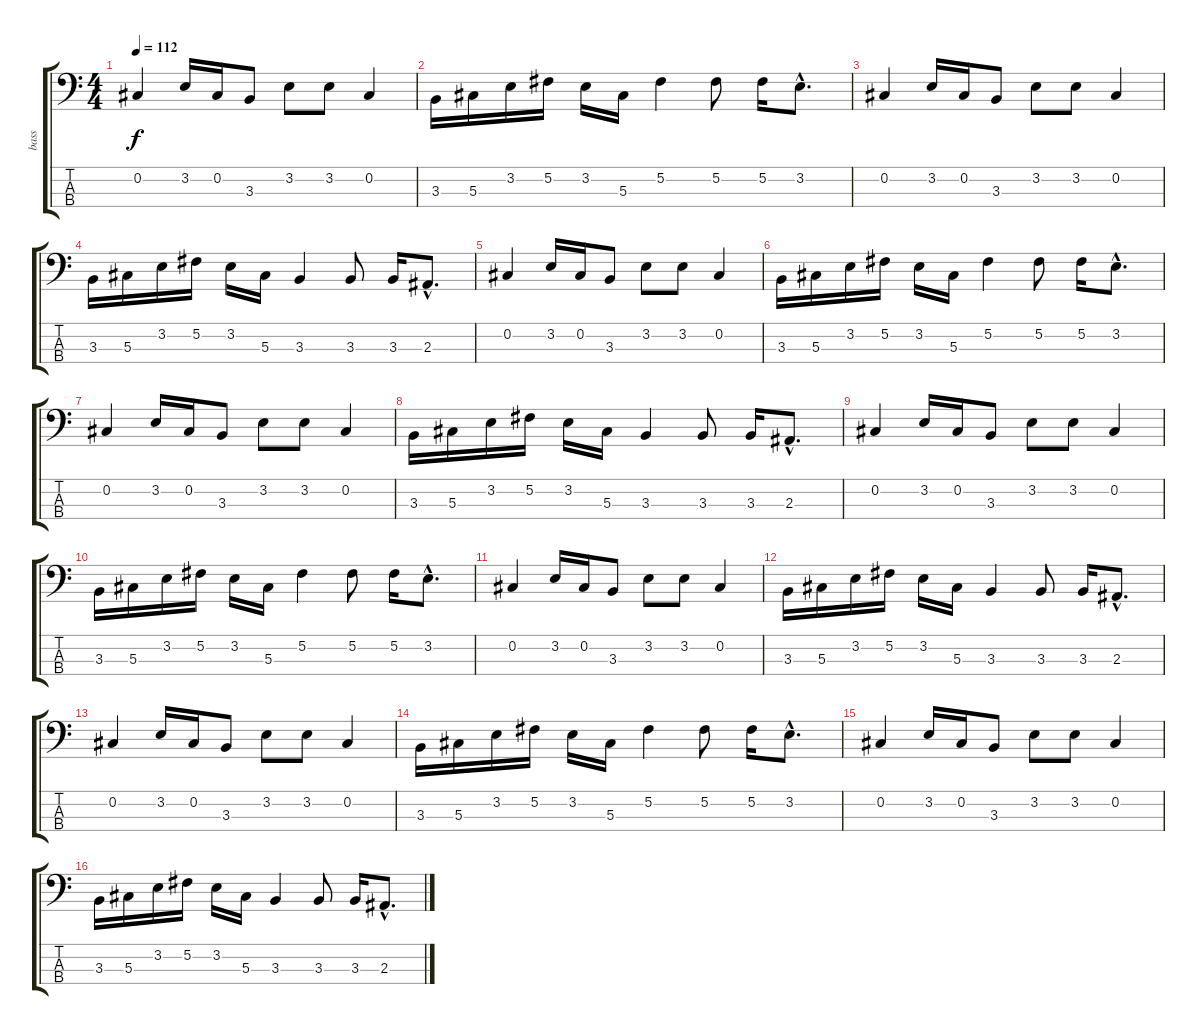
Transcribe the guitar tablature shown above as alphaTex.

\track ("bass" "bass") {instrument electricbasspick}
\staff {score tabs}
\tuning (Gb2 Db2 Ab1 Eb1) {hide}
\ts (4 4)
\tempo 112
\clef f4
\ks c
0.2.4{dy f instrument electricbasspick} 3.2.16 0.2.16 3.3.8 3.2.8 3.2.8 0.2.4 |
3.3.16 5.3.16 3.2.16 5.2.16 3.2.16 5.3.16 5.2.4 5.2.8 5.2.16 3.2{hac}.8{d} |
0.2.4 3.2.16 0.2.16 3.3.8 3.2.8 3.2.8 0.2.4 |
3.3.16 5.3.16 3.2.16 5.2.16 3.2.16 5.3.16 3.3.4 3.3.8 3.3.16 2.3{hac}.8{d} |
0.2.4 3.2.16 0.2.16 3.3.8 3.2.8 3.2.8 0.2.4 |
3.3.16 5.3.16 3.2.16 5.2.16 3.2.16 5.3.16 5.2.4 5.2.8 5.2.16 3.2{hac}.8{d} |
0.2.4 3.2.16 0.2.16 3.3.8 3.2.8 3.2.8 0.2.4 |
3.3.16 5.3.16 3.2.16 5.2.16 3.2.16 5.3.16 3.3.4 3.3.8 3.3.16 2.3{hac}.8{d} |
0.2.4 3.2.16 0.2.16 3.3.8 3.2.8 3.2.8 0.2.4 |
3.3.16 5.3.16 3.2.16 5.2.16 3.2.16 5.3.16 5.2.4 5.2.8 5.2.16 3.2{hac}.8{d} |
0.2.4 3.2.16 0.2.16 3.3.8 3.2.8 3.2.8 0.2.4 |
3.3.16 5.3.16 3.2.16 5.2.16 3.2.16 5.3.16 3.3.4 3.3.8 3.3.16 2.3{hac}.8{d} |
0.2.4 3.2.16 0.2.16 3.3.8 3.2.8 3.2.8 0.2.4 |
3.3.16 5.3.16 3.2.16 5.2.16 3.2.16 5.3.16 5.2.4 5.2.8 5.2.16 3.2{hac}.8{d} |
0.2.4 3.2.16 0.2.16 3.3.8 3.2.8 3.2.8 0.2.4 |
3.3.16 5.3.16 3.2.16 5.2.16 3.2.16 5.3.16 3.3.4 3.3.8 3.3.16 2.3{hac}.8{d}
